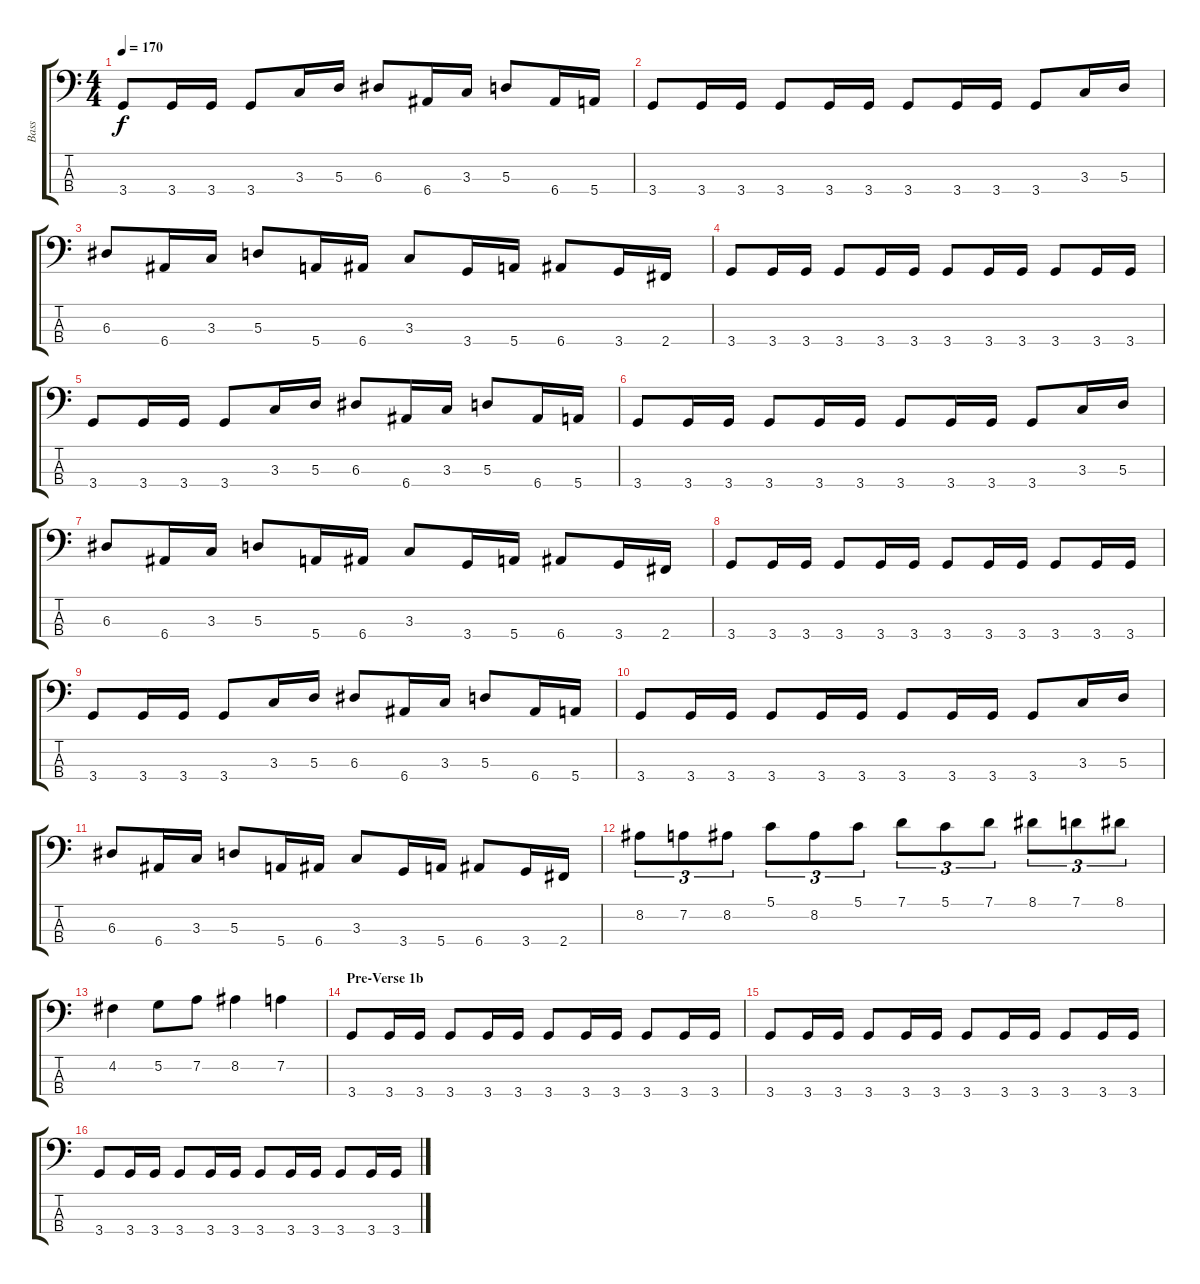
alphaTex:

\track ("Bass" "Bass") {instrument electricbassfinger}
\staff {score tabs}
\tuning (G2 D2 A1 E1) {hide}
\ts (4 4)
\tempo 170
\clef f4
\ks c
3.4.8{dy f} 3.4.16 3.4.16 3.4.8 3.3.16 5.3.16 6.3.8 6.4.16 3.3.16 5.3.8 6.4.16 5.4.16 |
3.4.8 3.4.16 3.4.16 3.4.8 3.4.16 3.4.16 3.4.8 3.4.16 3.4.16 3.4.8 3.3.16 5.3.16 |
6.3.8 6.4.16 3.3.16 5.3.8 5.4.16 6.4.16 3.3.8 3.4.16 5.4.16 6.4.8 3.4.16 2.4.16 |
3.4.8 3.4.16 3.4.16 3.4.8 3.4.16 3.4.16 3.4.8 3.4.16 3.4.16 3.4.8 3.4.16 3.4.16 |
3.4.8 3.4.16 3.4.16 3.4.8 3.3.16 5.3.16 6.3.8 6.4.16 3.3.16 5.3.8 6.4.16 5.4.16 |
3.4.8 3.4.16 3.4.16 3.4.8 3.4.16 3.4.16 3.4.8 3.4.16 3.4.16 3.4.8 3.3.16 5.3.16 |
6.3.8 6.4.16 3.3.16 5.3.8 5.4.16 6.4.16 3.3.8 3.4.16 5.4.16 6.4.8 3.4.16 2.4.16 |
3.4.8 3.4.16 3.4.16 3.4.8 3.4.16 3.4.16 3.4.8 3.4.16 3.4.16 3.4.8 3.4.16 3.4.16 |
3.4.8 3.4.16 3.4.16 3.4.8 3.3.16 5.3.16 6.3.8 6.4.16 3.3.16 5.3.8 6.4.16 5.4.16 |
3.4.8 3.4.16 3.4.16 3.4.8 3.4.16 3.4.16 3.4.8 3.4.16 3.4.16 3.4.8 3.3.16 5.3.16 |
6.3.8 6.4.16 3.3.16 5.3.8 5.4.16 6.4.16 3.3.8 3.4.16 5.4.16 6.4.8 3.4.16 2.4.16 |
8.2.8{tu (3 2)} 7.2.8{tu (3 2)} 8.2.8{tu (3 2)} 5.1.8{tu (3 2)} 8.2.8{tu (3 2)} 5.1.8{tu (3 2)} 7.1.8{tu (3 2)} 5.1.8{tu (3 2)} 7.1.8{tu (3 2)} 8.1.8{tu (3 2)} 7.1.8{tu (3 2)} 8.1.8{tu (3 2)} |
4.2.4 5.2.8 7.2.8 8.2.4 7.2.4 |
\section ("" "Pre-Verse 1b")
3.4.8 3.4.16 3.4.16 3.4.8 3.4.16 3.4.16 3.4.8 3.4.16 3.4.16 3.4.8 3.4.16 3.4.16 |
3.4.8 3.4.16 3.4.16 3.4.8 3.4.16 3.4.16 3.4.8 3.4.16 3.4.16 3.4.8 3.4.16 3.4.16 |
3.4.8 3.4.16 3.4.16 3.4.8 3.4.16 3.4.16 3.4.8 3.4.16 3.4.16 3.4.8 3.4.16 3.4.16
